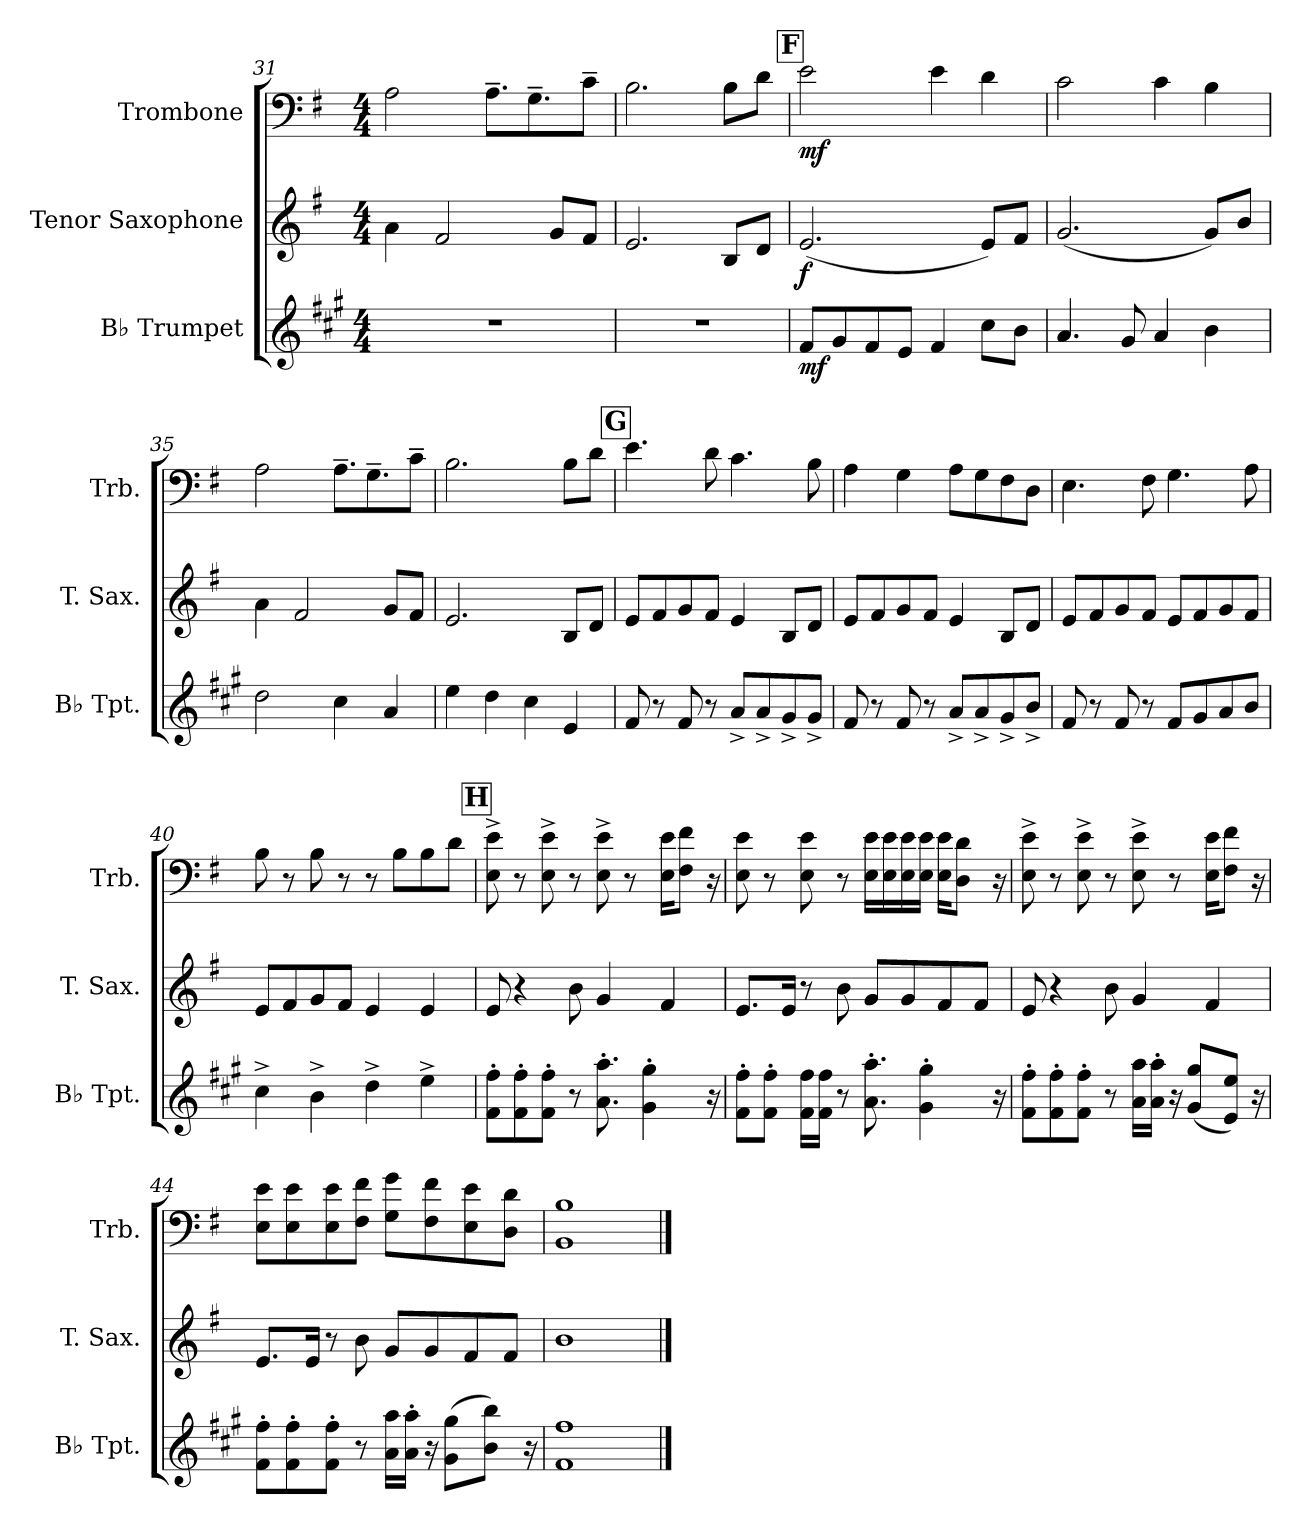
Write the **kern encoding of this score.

**kern	**dynam	**kern	**dynam	**kern	**dynam
*part3	*part3	*part2	*part2	*part1	*part1
*staff3	*staff3	*staff2	*staff2	*staff1	*staff1
*I"B♭ Trumpet	*	*I"Tenor Saxophone	*	*I"Trombone	*
*I'B♭ Tpt.	*	*I'T. Sax.	*	*I'Trb.	*
*clefG2	*	*clefG2	*	*clefF4	*
*ITrd1c2	*	*ITrd8c14	*	*	*
*k[f#]	*	*k[f#]	*	*k[f#]	*
*G:	*	*G:	*	*G:	*
*M4/4	*	*M4/4	*	*M4/4	*
=31	=31	=31	=31	=31	=31
1r	.	4A\	.	2A\	.
.	.	2F#/	.	.	.
.	.	.	.	8.A~\L	.
.	.	.	.	8.G~\	.
.	.	8G/L	.	.	.
.	.	8F#/J	.	8c~\J	.
=32	=32	=32	=32	=32	=32
1r	.	2.E/	.	2.B\	.
.	.	8BB/L	.	8B\L	.
.	.	8D/J	.	8d\J	.
!!LO:REH:place=s1:a:t=F
=33	=33	=33	=33	=33	=33
!	!LO:DY:b	!	!LO:DY:b	!	!LO:DY:b
8e/L	mf	(2.E/	f	2e\	mf
8f#/	.	.	.	.	.
8e/	.	.	.	.	.
8d/J	.	.	.	.	.
4e/	.	.	.	4e\	.
8b\L	.	8E/L)	.	4d\	.
8a\J	.	8F#/J	.	.	.
=34	=34	=34	=34	=34	=34
4.g/	.	(2.G/	.	2c\	.
8f#/	.	.	.	.	.
4g/	.	.	.	4c\	.
4a\	.	8G/L)	.	4B\	.
.	.	8B/J	.	.	.
=35	=35	=35	=35	=35	=35
2cc\	.	4A\	.	2A\	.
.	.	2F#/	.	.	.
4b\	.	.	.	8.A~\L	.
.	.	.	.	8.G~\	.
4g/	.	8G/L	.	.	.
.	.	8F#/J	.	8c~\J	.
!!LO:PB:g=z
=36	=36	=36	=36	=36	=36
4dd\	.	2.E/	.	2.B\	.
4cc\	.	.	.	.	.
4b\	.	.	.	.	.
4d/	.	8BB/L	.	8B\L	.
.	.	8D/J	.	8d\J	.
!!LO:REH:place=s1:a:t=G
=37	=37	=37	=37	=37	=37
8e/	.	8E/L	.	4.e\	.
8r	.	8F#/	.	.	.
8e/	.	8G/	.	.	.
8r	.	8F#/J	.	8d\	.
8g^/L	.	4E/	.	4.c\	.
8g^/	.	.	.	.	.
8f#^/	.	8BB/L	.	.	.
8f#^/J	.	8D/J	.	8B\	.
=38	=38	=38	=38	=38	=38
8e/	.	8E/L	.	4A\	.
8r	.	8F#/	.	.	.
8e/	.	8G/	.	4G\	.
8r	.	8F#/J	.	.	.
8g^/L	.	4E/	.	8A\L	.
8g^/	.	.	.	8G\	.
8f#^/	.	8BB/L	.	8F#\	.
8a^/J	.	8D/J	.	8D\J	.
=39	=39	=39	=39	=39	=39
8e/	.	8E/L	.	4.E\	.
8r	.	8F#/	.	.	.
8e/	.	8G/	.	.	.
8r	.	8F#/J	.	8F#\	.
8e/L	.	8E/L	.	4.G\	.
8f#/	.	8F#/	.	.	.
8g/	.	8G/	.	.	.
8a/J	.	8F#/J	.	8A\	.
!!LO:LB:g=z
=40	=40	=40	=40	=40	=40
4b^\	.	8E/L	.	8B\	.
.	.	8F#/	.	8r	.
4a^\	.	8G/	.	8B\	.
.	.	8F#/J	.	8r	.
4cc^\	.	4E/	.	8r	.
.	.	.	.	8B\L	.
4dd^\	.	4E/	.	8B\	.
.	.	.	.	8d\J	.
!!LO:REH:place=s1:a:t=H
=41	=41	=41	=41	=41	=41
8e\' 8ee\'L	.	8E/	.	8E\^ 8e\^	.
8e\' 8ee\'	.	4r	.	8r	.
8e\' 8ee\'J	.	.	.	8E\^ 8e\^	.
8r	.	8B\	.	8r	.
8.g\' 8.gg\'	.	4G/	.	8E\^ 8e\^	.
.	.	.	.	8r	.
4f#\' 4ff#\'	.	.	.	.	.
.	.	4F#/	.	16E\ 16e\KL	.
.	.	.	.	8F#\ 8f#\J	.
16r	.	.	.	16r	.
=42	=42	=42	=42	=42	=42
8e\' 8ee\'L	.	8.E/L	.	8E\ 8e\	.
8e\' 8ee\'J	.	.	.	8r	.
.	.	16E/Jk	.	.	.
16e\ 16ee\LL	.	8r	.	8E\ 8e\	.
16e\ 16ee\JJ	.	.	.	.	.
8r	.	8B\	.	8r	.
8.g\' 8.gg\'	.	8G/L	.	16E\ 16e\LL	.
.	.	.	.	16E\ 16e\	.
.	.	8G/	.	16E\ 16e\	.
4f#\' 4ff#\'	.	.	.	16E\ 16e\JJ	.
.	.	8F#/	.	16E\ 16e\KL	.
.	.	.	.	8D\ 8d\J	.
.	.	8F#/J	.	.	.
16r	.	.	.	16r	.
!!LO:LB:g=z
=43	=43	=43	=43	=43	=43
8e\' 8ee\'L	.	8E/	.	8E\^ 8e\^	.
8e\' 8ee\'	.	4r	.	8r	.
8e\' 8ee\'J	.	.	.	8E\^ 8e\^	.
8r	.	8B\	.	8r	.
16g\ 16gg\LL	.	4G/	.	8E\^ 8e\^	.
16g\' 16gg\'JJ	.	.	.	.	.
16r	.	.	.	8r	.
(8f#/ 8ff#/L	.	.	.	.	.
.	.	4F#/	.	16E\ 16e\KL	.
8d/ 8dd/J)	.	.	.	8F#\ 8f#\J	.
16r	.	.	.	16r	.
=44	=44	=44	=44	=44	=44
8e\' 8ee\'L	.	8.E/L	.	8E\ 8e\L	.
8e\' 8ee\'	.	.	.	8E\ 8e\	.
.	.	16E/Jk	.	.	.
8e\' 8ee\'J	.	8r	.	8E\ 8e\	.
8r	.	8B\	.	8F#\ 8f#\J	.
16g\ 16gg\LL	.	8G/L	.	8G\ 8g\L	.
16g\' 16gg\'JJ	.	.	.	.	.
16r	.	8G/	.	8F#\ 8f#\	.
(8f#\ 8ff#\L	.	.	.	.	.
.	.	8F#/	.	8E\ 8e\	.
8a\ 8aa\J)	.	.	.	.	.
.	.	8F#/J	.	8D\ 8d\J	.
16r	.	.	.	.	.
=45	=45	=45	=45	=45	=45
1e 1ee	.	1B	.	1BB 1B	.
==	==	==	==	==	==
*-	*-	*-	*-	*-	*-
